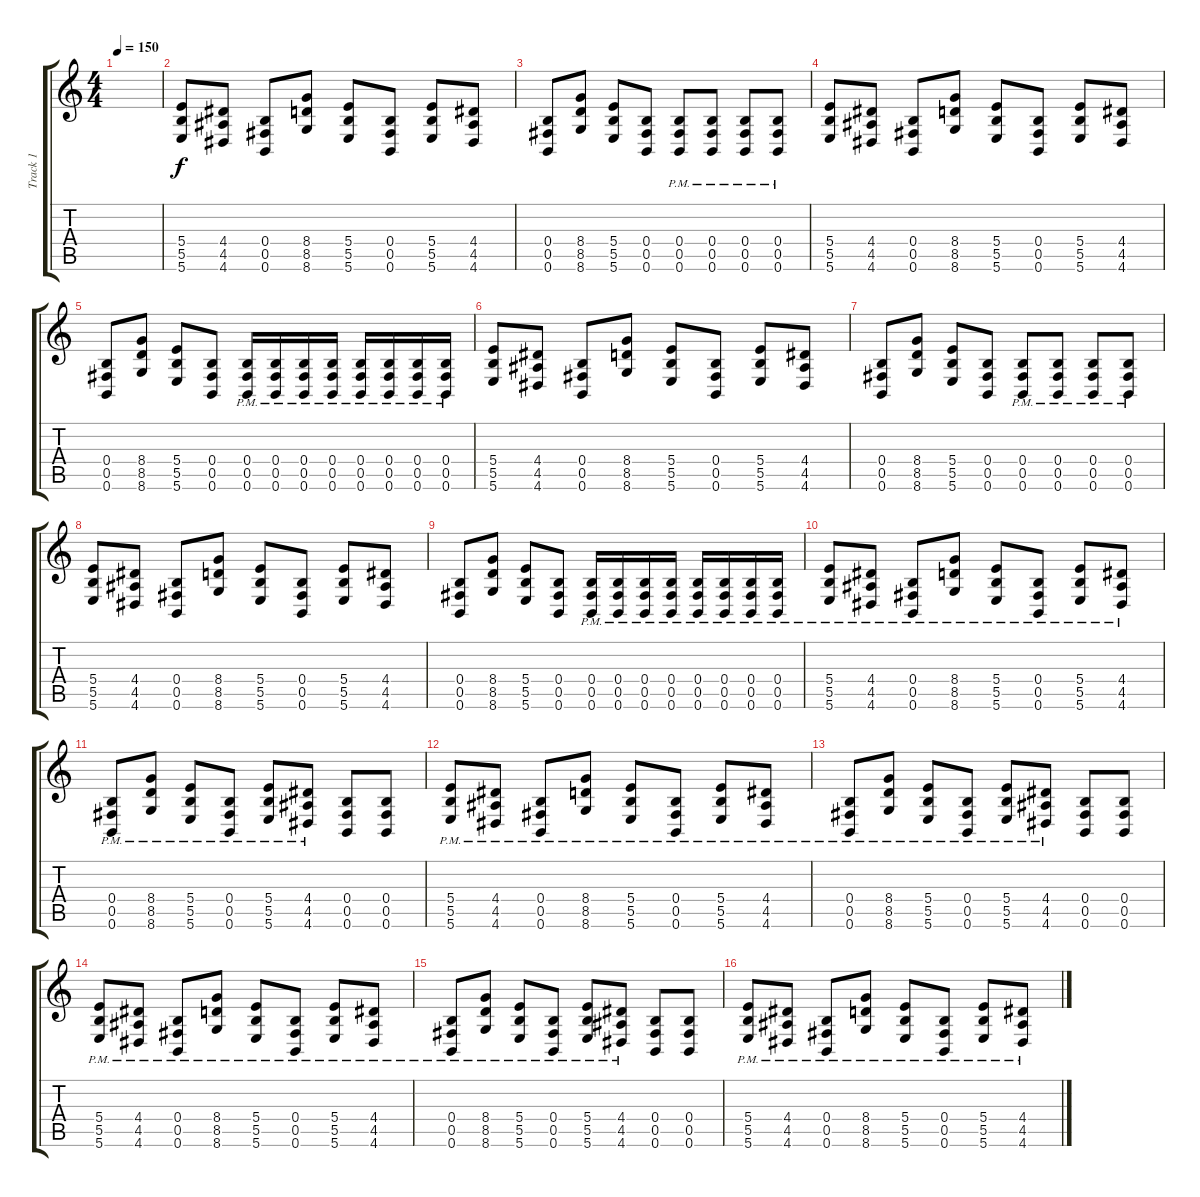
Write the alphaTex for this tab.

\track ("Track 1" "Track 1") {instrument distortionguitar}
\staff {score tabs}
\tuning (Db4 Ab3 E3 B2 Gb2 B1) {hide}
\ts (4 4)
\tempo 150
\clef g2
\ks c
|
(5.4 5.5 5.6).8 (4.4 4.5 4.6).8 (0.4 0.5 0.6).8 (8.4 8.5 8.6).8 (5.4 5.5 5.6).8 (0.4 0.5 0.6).8 (5.4 5.5 5.6).8 (4.4 4.5 4.6).8 |
(0.4 0.5 0.6).8 (8.4 8.5 8.6).8 (5.4 5.5 5.6).8 (0.4 0.5 0.6).8 (0.4{pm} 0.5{pm} 0.6{pm}).8 (0.4{pm} 0.5{pm} 0.6{pm}).8 (0.4{pm} 0.5{pm} 0.6{pm}).8 (0.4{pm} 0.5{pm} 0.6{pm}).8 |
(5.4 5.5 5.6).8 (4.4 4.5 4.6).8 (0.4 0.5 0.6).8 (8.4 8.5 8.6).8 (5.4 5.5 5.6).8 (0.4 0.5 0.6).8 (5.4 5.5 5.6).8 (4.4 4.5 4.6).8 |
(0.4 0.5 0.6).8 (8.4 8.5 8.6).8 (5.4 5.5 5.6).8 (0.4 0.5 0.6).8 (0.4{pm} 0.5{pm} 0.6{pm}).16 (0.4{pm} 0.5{pm} 0.6{pm}).16 (0.4{pm} 0.5{pm} 0.6{pm}).16 (0.4{pm} 0.5{pm} 0.6{pm}).16 (0.4{pm} 0.5{pm} 0.6{pm}).16 (0.4{pm} 0.5{pm} 0.6{pm}).16 (0.4{pm} 0.5{pm} 0.6{pm}).16 (0.4{pm} 0.5{pm} 0.6{pm}).16 |
(5.4 5.5 5.6).8 (4.4 4.5 4.6).8 (0.4 0.5 0.6).8 (8.4 8.5 8.6).8 (5.4 5.5 5.6).8 (0.4 0.5 0.6).8 (5.4 5.5 5.6).8 (4.4 4.5 4.6).8 |
(0.4 0.5 0.6).8 (8.4 8.5 8.6).8 (5.4 5.5 5.6).8 (0.4 0.5 0.6).8 (0.4{pm} 0.5{pm} 0.6{pm}).8 (0.4{pm} 0.5{pm} 0.6{pm}).8 (0.4{pm} 0.5{pm} 0.6{pm}).8 (0.4{pm} 0.5{pm} 0.6{pm}).8 |
(5.4 5.5 5.6).8 (4.4 4.5 4.6).8 (0.4 0.5 0.6).8 (8.4 8.5 8.6).8 (5.4 5.5 5.6).8 (0.4 0.5 0.6).8 (5.4 5.5 5.6).8 (4.4 4.5 4.6).8 |
(0.4 0.5 0.6).8 (8.4 8.5 8.6).8 (5.4 5.5 5.6).8 (0.4 0.5 0.6).8 (0.4{pm} 0.5{pm} 0.6{pm}).16 (0.4{pm} 0.5{pm} 0.6{pm}).16 (0.4{pm} 0.5{pm} 0.6{pm}).16 (0.4{pm} 0.5{pm} 0.6{pm}).16 (0.4{pm} 0.5{pm} 0.6{pm}).16 (0.4{pm} 0.5{pm} 0.6{pm}).16 (0.4{pm} 0.5{pm} 0.6{pm}).16 (0.4{pm} 0.5{pm} 0.6{pm}).16 |
(5.4{pm} 5.5{pm} 5.6{pm}).8 (4.4{pm} 4.5{pm} 4.6{pm}).8 (0.4{pm} 0.5{pm} 0.6{pm}).8 (8.4{pm} 8.5{pm} 8.6{pm}).8 (5.4{pm} 5.5{pm} 5.6{pm}).8 (0.4{pm} 0.5{pm} 0.6{pm}).8 (5.4{pm} 5.5{pm} 5.6{pm}).8 (4.4{pm} 4.5{pm} 4.6{pm}).8 |
(0.4{pm} 0.5{pm} 0.6{pm}).8 (8.4{pm} 8.5{pm} 8.6{pm}).8 (5.4{pm} 5.5{pm} 5.6{pm}).8 (0.4{pm} 0.5{pm} 0.6{pm}).8 (5.4{pm} 5.5{pm} 5.6{pm}).8 (4.4 4.5{pm} 4.6{pm}).8 (0.4 0.5 0.6).8 (0.4 0.5 0.6).8 |
(5.4{pm} 5.5{pm} 5.6{pm}).8 (4.4{pm} 4.5{pm} 4.6{pm}).8 (0.4{pm} 0.5{pm} 0.6{pm}).8 (8.4{pm} 8.5{pm} 8.6{pm}).8 (5.4{pm} 5.5{pm} 5.6{pm}).8 (0.4{pm} 0.5{pm} 0.6{pm}).8 (5.4{pm} 5.5{pm} 5.6{pm}).8 (4.4{pm} 4.5{pm} 4.6{pm}).8 |
(0.4{pm} 0.5{pm} 0.6{pm}).8 (8.4{pm} 8.5{pm} 8.6{pm}).8 (5.4{pm} 5.5{pm} 5.6{pm}).8 (0.4{pm} 0.5{pm} 0.6{pm}).8 (5.4{pm} 5.5{pm} 5.6{pm}).8 (4.4 4.5{pm} 4.6{pm}).8 (0.4 0.5 0.6).8 (0.4 0.5 0.6).8 |
(5.4{pm} 5.5{pm} 5.6{pm}).8 (4.4{pm} 4.5{pm} 4.6{pm}).8 (0.4{pm} 0.5{pm} 0.6{pm}).8 (8.4{pm} 8.5{pm} 8.6{pm}).8 (5.4{pm} 5.5{pm} 5.6{pm}).8 (0.4{pm} 0.5{pm} 0.6{pm}).8 (5.4{pm} 5.5{pm} 5.6{pm}).8 (4.4{pm} 4.5{pm} 4.6{pm}).8 |
(0.4{pm} 0.5{pm} 0.6{pm}).8 (8.4{pm} 8.5{pm} 8.6{pm}).8 (5.4{pm} 5.5{pm} 5.6{pm}).8 (0.4{pm} 0.5{pm} 0.6{pm}).8 (5.4{pm} 5.5{pm} 5.6{pm}).8 (4.4 4.5{pm} 4.6{pm}).8 (0.4 0.5 0.6).8 (0.4 0.5 0.6).8 |
(5.4{pm} 5.5{pm} 5.6{pm}).8 (4.4{pm} 4.5{pm} 4.6{pm}).8 (0.4{pm} 0.5{pm} 0.6{pm}).8 (8.4{pm} 8.5{pm} 8.6{pm}).8 (5.4{pm} 5.5{pm} 5.6{pm}).8 (0.4{pm} 0.5{pm} 0.6{pm}).8 (5.4{pm} 5.5{pm} 5.6{pm}).8 (4.4{pm} 4.5{pm} 4.6{pm}).8
